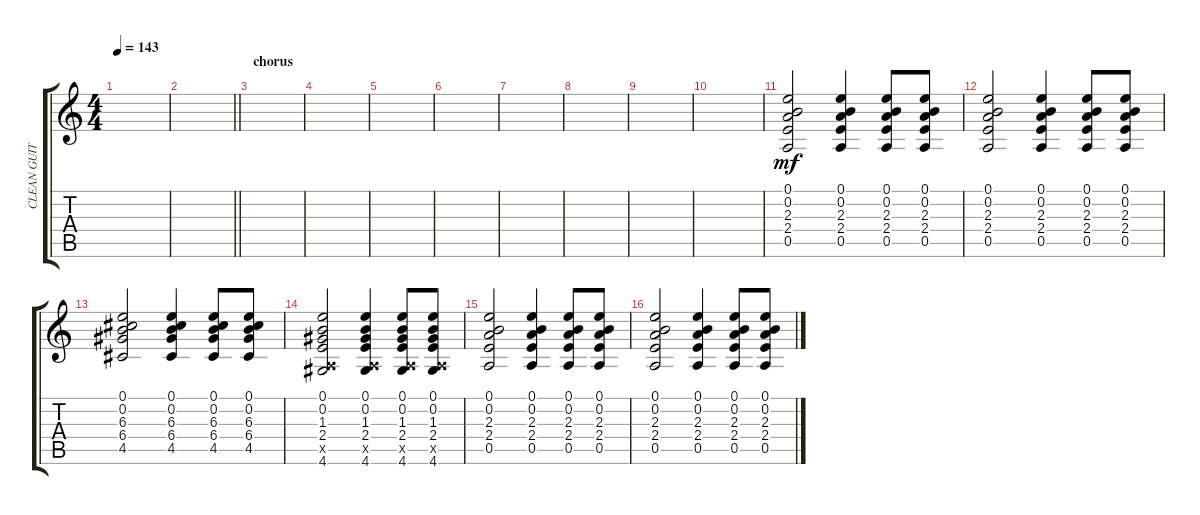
\track ("CLEAN GUITAR" "CLEAN GUIT") {instrument electricguitarjazz}
\staff {score tabs}
\tuning (E4 B3 G3 D3 A2 E2) {hide}
\ts (4 4)
\tempo 143
\clef g2
\ks c
|
\barLineRight lightlight
|
\section ("" "chorus")
|
|
|
|
|
|
|
|
(0.1 0.2 2.3 2.4 0.5).2{dy mf instrument electricguitarclean} (0.1 0.2 2.3 2.4 0.5).4 (0.1 0.2 2.3 2.4 0.5).8 (0.1 0.2 2.3 2.4 0.5).8 |
(0.1 0.2 2.3 2.4 0.5).2 (0.1 0.2 2.3 2.4 0.5).4 (0.1 0.2 2.3 2.4 0.5).8 (0.1 0.2 2.3 2.4 0.5).8 |
(0.1 0.2 6.3 6.4 4.5).2 (0.1 0.2 6.3 6.4 4.5).4 (0.1 0.2 6.3 6.4 4.5).8 (0.1 0.2 6.3 6.4 4.5).8 |
(0.1 0.2 1.3 2.4 0.5{x} 4.6).2 (0.1 0.2 1.3 2.4 0.5{x} 4.6).4 (0.1 0.2 1.3 2.4 0.5{x} 4.6).8 (0.1 0.2 1.3 2.4 0.5{x} 4.6).8 |
(0.1 0.2 2.3 2.4 0.5).2 (0.1 0.2 2.3 2.4 0.5).4 (0.1 0.2 2.3 2.4 0.5).8 (0.1 0.2 2.3 2.4 0.5).8 |
(0.1 0.2 2.3 2.4 0.5).2 (0.1 0.2 2.3 2.4 0.5).4 (0.1 0.2 2.3 2.4 0.5).8 (0.1 0.2 2.3 2.4 0.5).8
